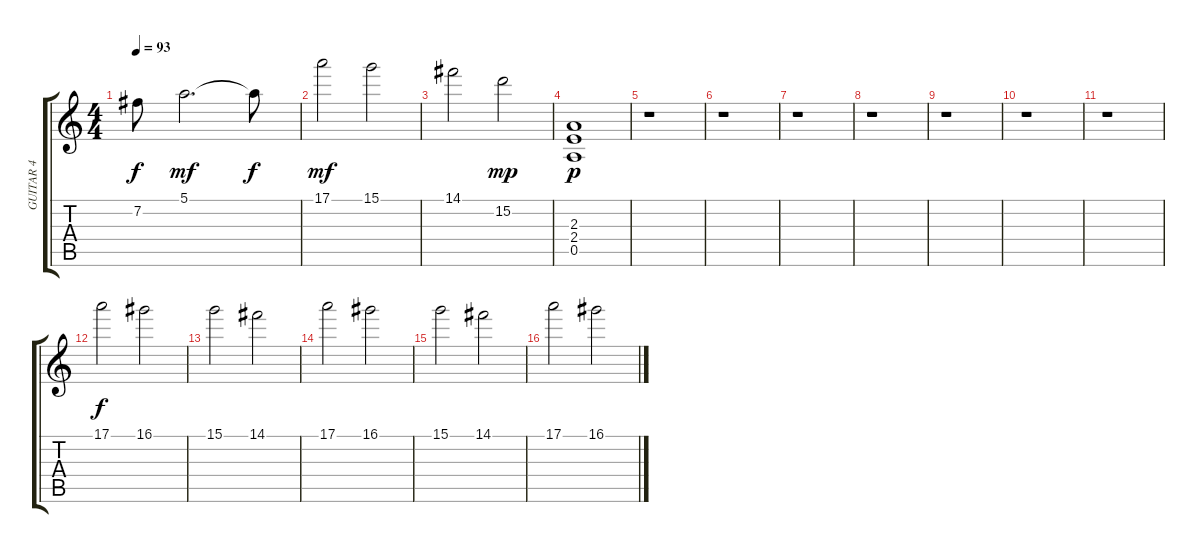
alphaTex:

\track ("GUITAR 4" "GUITAR 4") {instrument overdrivenguitar}
\staff {score tabs}
\tuning (E4 B3 G3 D3 A2 E2) {hide}
\ts (4 4)
\tempo 93
\clef g2
\ks c
7.2{t}.8{dy f} 5.1.2{d dy mf} 5.1{t}.8{dy f} |
17.1.2{dy mf} 15.1.2 |
14.1.2 15.2.2{dy mp} |
(2.3 2.4 0.5).1{dy p} |
r.1 |
r.1 |
r.1 |
r.1 |
r.1 |
r.1 |
r.1 |
17.1.2{dy f} 16.1.2 |
15.1.2 14.1.2 |
17.1.2 16.1.2 |
15.1.2 14.1.2 |
17.1.2 16.1.2
